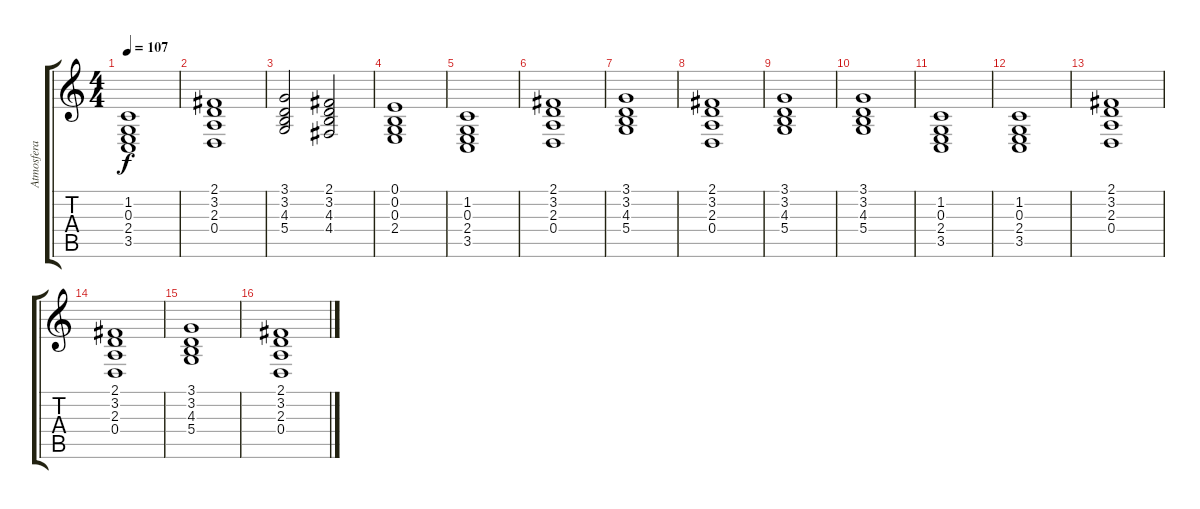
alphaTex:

\track ("Atmosfera" "Atmosfera") {instrument fx4atmosphere}
\staff {score tabs}
\tuning (E4 B3 G3 D3 A2 E2) {hide}
\ts (4 4)
\tempo 107
\clef g2
\ks c
(1.2 0.3 2.4 3.5).1{dy f} |
(2.1 3.2 2.3 0.4).1 |
(3.1 3.2 4.3 5.4).2 (2.1 3.2 4.3 4.4).2 |
(0.1 0.2 0.3 2.4).1 |
(1.2 0.3 2.4 3.5).1 |
(2.1 3.2 2.3 0.4).1 |
(3.1 3.2 4.3 5.4).1 |
(2.1 3.2 2.3 0.4).1 |
(3.1 3.2 4.3 5.4).1 |
(3.1 3.2 4.3 5.4).1 |
(1.2 0.3 2.4 3.5).1 |
(1.2 0.3 2.4 3.5).1 |
(2.1 3.2 2.3 0.4).1 |
(2.1 3.2 2.3 0.4).1 |
(3.1 3.2 4.3 5.4).1 |
(2.1 3.2 2.3 0.4).1
